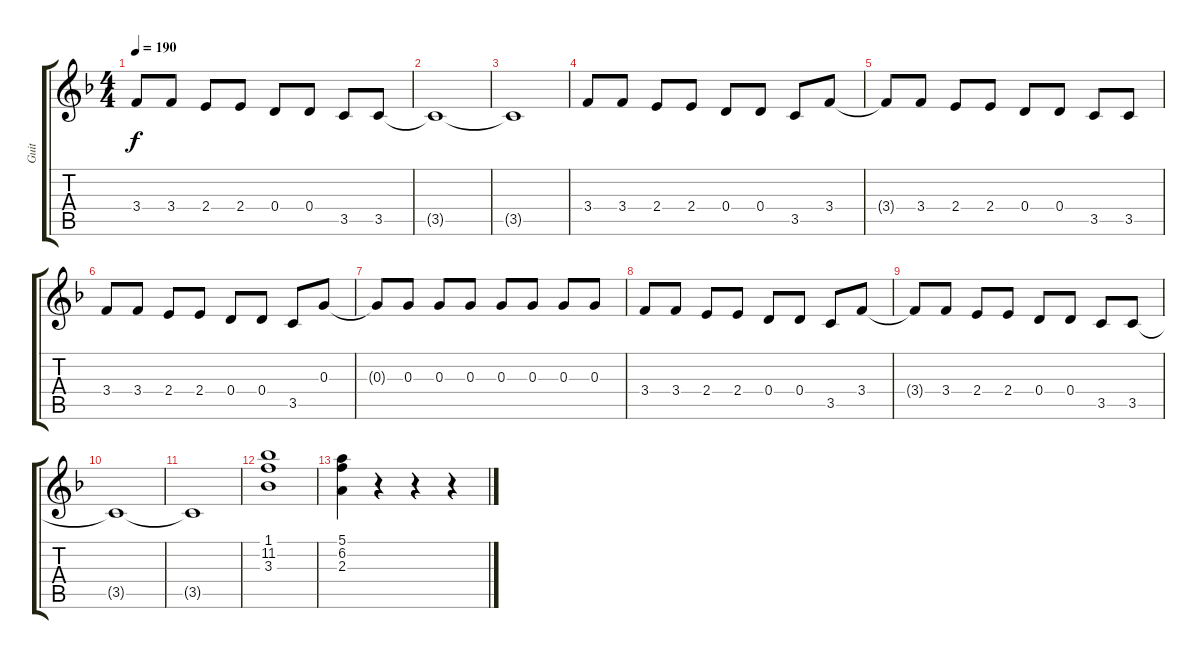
\track ("Guit" "Guit") {instrument electricguitarclean}
\staff {score tabs}
\tuning (E4 B3 G3 D3 A2 E2) {hide}
\ts (4 4)
\tempo 190
\clef g2
\ks f
3.4{t}.8{dy f} 3.4.8 2.4.8 2.4.8 0.4.8 0.4.8 3.5.8 3.5.8 |
3.5{t}.1 |
3.5{t}.1 |
3.4.8 3.4.8 2.4.8 2.4.8 0.4.8 0.4.8 3.5.8 3.4.8 |
3.4{t}.8 3.4.8 2.4.8 2.4.8 0.4.8 0.4.8 3.5.8 3.5.8 |
3.4.8 3.4.8 2.4.8 2.4.8 0.4.8 0.4.8 3.5.8 0.3.8 |
0.3{t}.8 0.3.8 0.3.8 0.3.8 0.3.8 0.3.8 0.3.8 0.3.8 |
3.4.8 3.4.8 2.4.8 2.4.8 0.4.8 0.4.8 3.5.8 3.4.8 |
3.4{t}.8 3.4.8 2.4.8 2.4.8 0.4.8 0.4.8 3.5.8 3.5.8 |
3.5{t}.1 |
3.5{t}.1 |
(1.1 11.2 3.3).1{instrument electricguitarclean} |
(5.1 6.2 2.3).4 r.4 r.4 r.4
